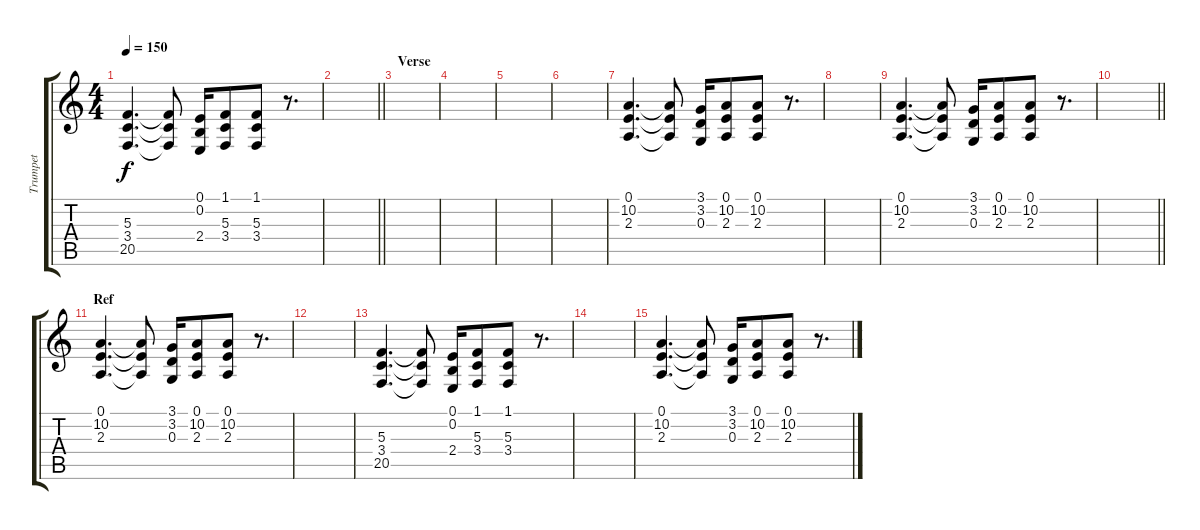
\track ("Trumpet" "Trumpet") {instrument trumpet}
\staff {score tabs}
\tuning (E4 B3 G3 D3 A2 E2) {hide}
\ts (4 4)
\tempo 150
\clef g2
\ks c
(5.3 3.4 20.5).4{d dy f} (5.3{t} 3.4{t} 20.5{t}).8 (0.1 0.2 2.4).16 (1.1 5.3 3.4).8 (1.1 5.3 3.4).8 r.8{d} |
\barLineRight lightlight
|
\section ("" "Verse")
|
|
|
|
(0.1 10.2 2.3).4{d} (0.1{t} 10.2{t} 2.3{t}).8 (3.1 3.2 0.3).16 (0.1 10.2 2.3).8 (0.1 10.2 2.3).8 r.8{d} |
|
(0.1 10.2 2.3).4{d} (0.1{t} 10.2{t} 2.3{t}).8 (3.1 3.2 0.3).16 (0.1 10.2 2.3).8 (0.1 10.2 2.3).8 r.8{d} |
\barLineRight lightlight
|
\section ("" "Ref")
(0.1 10.2 2.3).4{d} (0.1{t} 10.2{t} 2.3{t}).8 (3.1 3.2 0.3).16 (0.1 10.2 2.3).8 (0.1 10.2 2.3).8 r.8{d} |
|
(5.3 3.4 20.5).4{d} (5.3{t} 3.4{t} 20.5{t}).8 (0.1 0.2 2.4).16 (1.1 5.3 3.4).8 (1.1 5.3 3.4).8 r.8{d} |
|
(0.1 10.2 2.3).4{d} (0.1{t} 10.2{t} 2.3{t}).8 (3.1 3.2 0.3).16 (0.1 10.2 2.3).8 (0.1 10.2 2.3).8 r.8{d}
